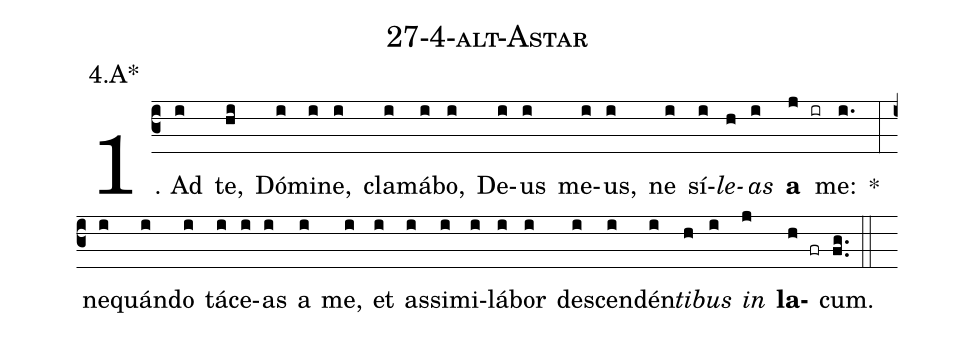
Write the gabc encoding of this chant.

name: 27-4-alt-Astar;
annotation: 4.A*;
%%
(c3)1. Ad(i) te,(hi) Dó(i)mi(i)ne,(i) cla(i)má(i)bo,(i) De(i)us(i) me(i)us,(i) ne(i) sí(i)<i>le</i>(h)<i>as</i>(i) <b>a</b>(j ir) me:(i.) *(:) ne(i)quán(i)do(i) tá(i)ce(i)as(i) a(i) me,(i) et(i) as(i)si(i)mi(i)lá(i)bor(i) de(i)scen(i)dén(i)<i>ti</i>(h)<i>bus</i>(i) <i>in</i>(j) <b>la</b>(h fr)cum.(fg..) (::)
